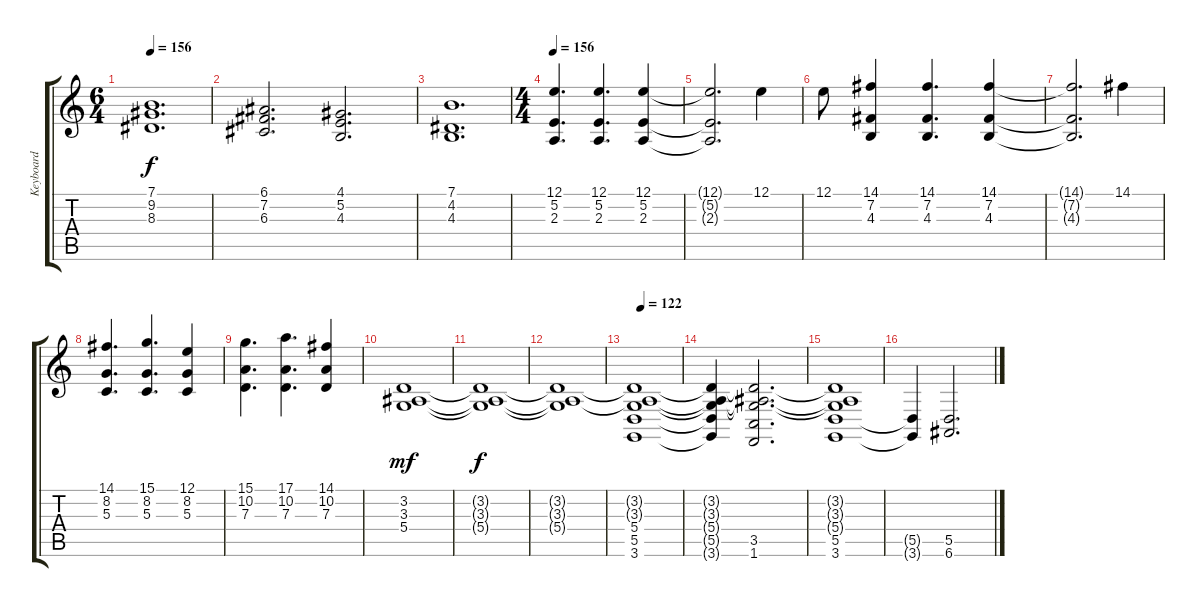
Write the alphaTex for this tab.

\track ("Keyboard" "Keyboard") {instrument violin}
\staff {score tabs}
\tuning (E4 B3 G3 D3 A2 E2) {hide}
\ts (6 4)
\tempo 156
\clef g2
\ks c
(7.1 9.2 8.3).1{d dy f} |
(6.1 7.2 6.3).2{d} (4.1 5.2 4.3).2{d} |
(7.1 4.2 4.3).1{d} |
\ts (4 4)
\tempo 156
(12.1 5.2 2.3).4{d volume 15 instrument acousticgrandpiano} (12.1 5.2 2.3).4{d} (12.1 5.2 2.3).4 |
(12.1{t} 5.2{t} 2.3{t}).2{d} 12.1.4 |
12.1.8 (14.1 7.2 4.3).4 (14.1 7.2 4.3).4{d} (14.1 7.2 4.3).4 |
(14.1{t} 7.2{t} 4.3{t}).2{d} 14.1.4 |
(14.1 8.2 5.3).4{d} (15.1 8.2 5.3).4{d} (12.1 8.2 5.3).4 |
(15.1 10.2 7.3).4{d} (17.1 10.2 7.3).4{d} (14.1 10.2 7.3).4 |
(3.2 3.3 5.4).1{dy mf instrument choiraahs} |
(3.2{t} 3.3{t} 5.4{t}).1{dy f} |
(3.2{t} 3.3{t} 5.4{t}).1 |
\tempo 122
(3.2{t} 3.3{t} 5.4 5.5 3.6).1{instrument churchorgan} |
(3.2{t} 3.3{t} 5.4{t} 5.5{t} 3.6{t}).4 (3.2{t} 3.3{t} 5.4{t} 3.5 1.6).2{d} |
(3.2{t} 3.3{t} 5.4{t} 5.5 3.6).1 |
(5.5{t} 3.6{t}).4 (5.5 6.6).2{d}
